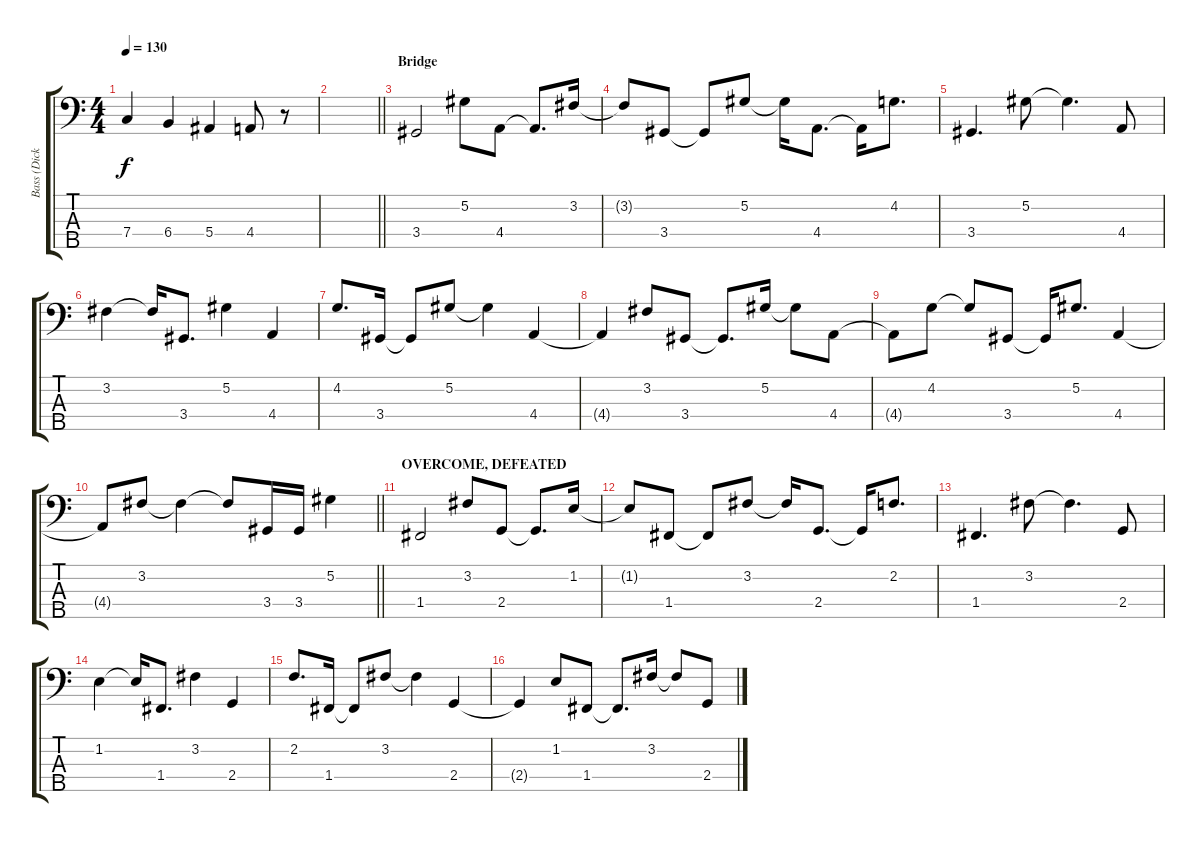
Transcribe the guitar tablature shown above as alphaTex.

\track ("Bass (Dick Lovgren)" "Bass (Dick") {instrument slapbass1}
\staff {score tabs}
\tuning (Ab2 Eb2 Bb1 F1 C1) {hide}
\ts (4 4)
\tempo 130
\clef f4
\ks c
7.4.4{dy f} 6.4.4 5.4.4 4.4.8 r.8 |
\barLineRight lightlight
|
\section ("" "Bridge")
3.4.2 5.2.8 4.4.8 4.4{t}.8{d} 3.2.16 |
3.2{t}.8 3.4.8 3.4{t}.8 5.2.8 5.2{t}.16 4.4.8{d} 4.4{t}.16 4.2.8{d} |
3.4.4{d} 5.2.8 5.2{t}.4{d} 4.4.8 |
3.2.4 3.2{t}.16 3.4.8{d} 5.2.4 4.4.4 |
4.2.8{d} 3.4.16 3.4{t}.8 5.2.8 5.2{t}.4 4.4.4 |
4.4{t}.4 3.2.8 3.4.8 3.4{t}.8{d} 5.2.16 5.2{t}.8 4.4.8 |
4.4{t}.8 4.2.8 4.2{t}.8 3.4.8 3.4{t}.16 5.2.8{d} 4.4.4 |
\barLineRight lightlight
4.4{t}.8 3.2.8 3.2{t}.4 3.2{t}.8 3.4.16 3.4.16 5.2.4 |
\section ("" "OVERCOME, DEFEATED")
1.4.2 3.2.8 2.4.8 2.4{t}.8{d} 1.2.16 |
1.2{t}.8 1.4.8 1.4{t}.8 3.2.8 3.2{t}.16 2.4.8{d} 2.4{t}.16 2.2.8{d} |
1.4.4{d} 3.2.8 3.2{t}.4{d} 2.4.8 |
1.2.4 1.2{t}.16 1.4.8{d} 3.2.4 2.4.4 |
2.2.8{d} 1.4.16 1.4{t}.8 3.2.8 3.2{t}.4 2.4.4 |
2.4{t}.4 1.2.8 1.4.8 1.4{t}.8{d} 3.2.16 3.2{t}.8 2.4.8
